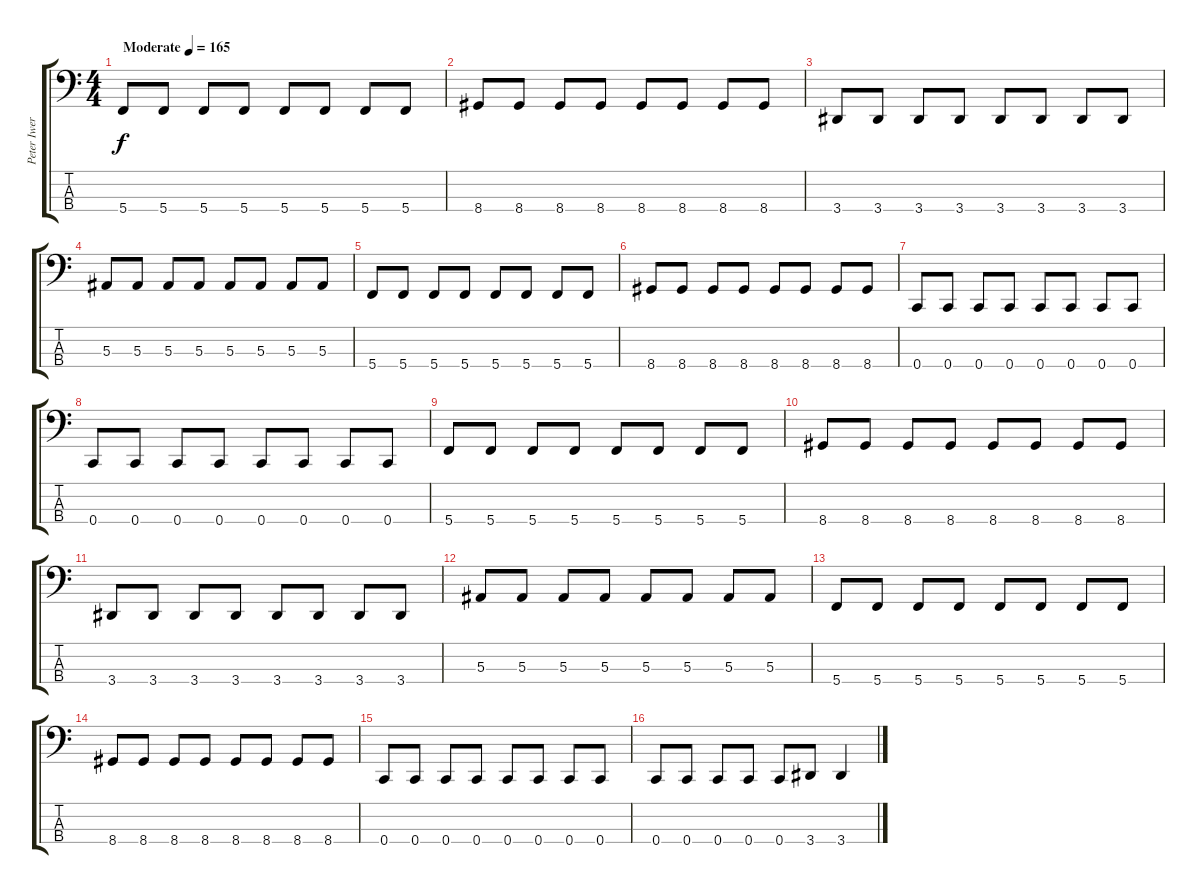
\track ("Peter Iwers" "Peter Iwer") {instrument electricbassfinger}
\staff {score tabs}
\tuning (Eb2 Bb1 F1 C1) {hide}
\ts (4 4)
\tempo (165 "Moderate")
\clef f4
\ks c
5.4.8{dy f instrument electricbassfinger} 5.4.8 5.4.8 5.4.8 5.4.8 5.4.8 5.4.8 5.4.8 |
8.4.8 8.4.8 8.4.8 8.4.8 8.4.8 8.4.8 8.4.8 8.4.8 |
3.4.8 3.4.8 3.4.8 3.4.8 3.4.8 3.4.8 3.4.8 3.4.8 |
5.3.8 5.3.8 5.3.8 5.3.8 5.3.8 5.3.8 5.3.8 5.3.8 |
5.4.8 5.4.8 5.4.8 5.4.8 5.4.8 5.4.8 5.4.8 5.4.8 |
8.4.8 8.4.8 8.4.8 8.4.8 8.4.8 8.4.8 8.4.8 8.4.8 |
0.4.8 0.4.8 0.4.8 0.4.8 0.4.8 0.4.8 0.4.8 0.4.8 |
0.4.8 0.4.8 0.4.8 0.4.8 0.4.8 0.4.8 0.4.8 0.4.8 |
5.4.8 5.4.8 5.4.8 5.4.8 5.4.8 5.4.8 5.4.8 5.4.8 |
8.4.8 8.4.8 8.4.8 8.4.8 8.4.8 8.4.8 8.4.8 8.4.8 |
3.4.8 3.4.8 3.4.8 3.4.8 3.4.8 3.4.8 3.4.8 3.4.8 |
5.3.8 5.3.8 5.3.8 5.3.8 5.3.8 5.3.8 5.3.8 5.3.8 |
5.4.8 5.4.8 5.4.8 5.4.8 5.4.8 5.4.8 5.4.8 5.4.8 |
8.4.8 8.4.8 8.4.8 8.4.8 8.4.8 8.4.8 8.4.8 8.4.8 |
0.4.8 0.4.8 0.4.8 0.4.8 0.4.8 0.4.8 0.4.8 0.4.8 |
0.4.8 0.4.8 0.4.8 0.4.8 0.4.8 3.4.8 3.4.4
